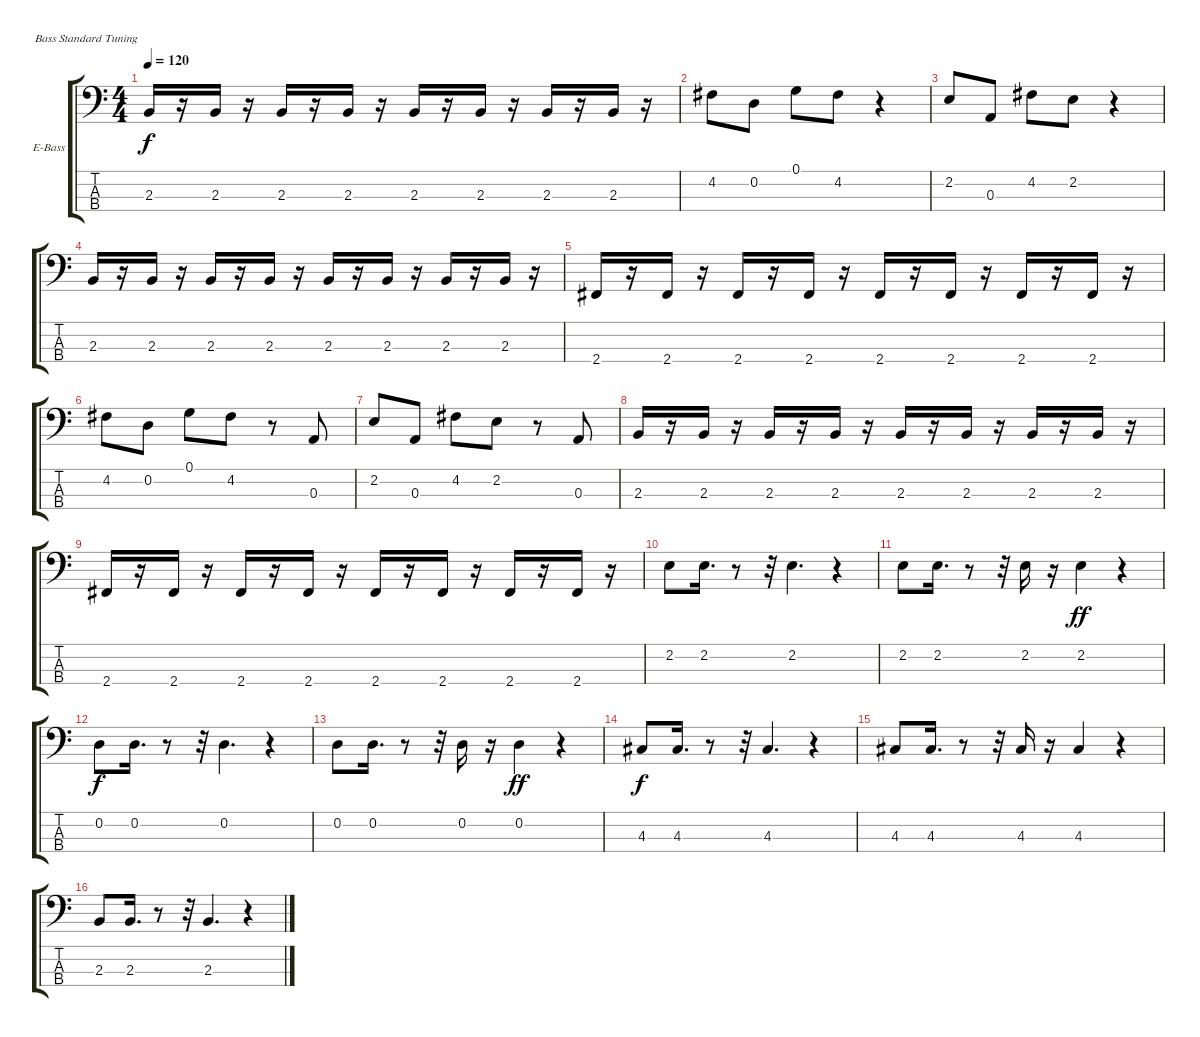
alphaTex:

\defaultSystemsLayout 4
\bracketExtendMode groupsimilarinstruments
\firstSystemTrackNameOrientation horizontal
\otherSystemsTrackNameOrientation horizontal
\track ("Игорь Тихомиров-Бас" "E-Bass") {instrument electricbassfinger}
\staff {score tabs}
\tuning (G2 D2 A1 E1)
\ts (4 4)
\tempo 120
\clef f4
\ks c
2.3.16{dy f} r.16 2.3.16 r.16 2.3.16 r.16 2.3.16 r.16 2.3.16 r.16 2.3.16 r.16 2.3.16 r.16 2.3.16 r.16 |
4.2.8 0.2.8 0.1.8 4.2.8 r.4 |
2.2.8 0.3.8 4.2.8 2.2.8 r.4 |
2.3.16 r.16 2.3.16 r.16 2.3.16 r.16 2.3.16 r.16 2.3.16 r.16 2.3.16 r.16 2.3.16 r.16 2.3.16 r.16 |
2.4.16 r.16 2.4.16 r.16 2.4.16 r.16 2.4.16 r.16 2.4.16 r.16 2.4.16 r.16 2.4.16 r.16 2.4.16 r.16 |
4.2.8 0.2.8 0.1.8 4.2.8 r.8 0.3.8 |
2.2.8 0.3.8 4.2.8 2.2.8 r.8 0.3.8 |
2.3.16 r.16 2.3.16 r.16 2.3.16 r.16 2.3.16 r.16 2.3.16 r.16 2.3.16 r.16 2.3.16 r.16 2.3.16 r.16 |
2.4.16 r.16 2.4.16 r.16 2.4.16 r.16 2.4.16 r.16 2.4.16 r.16 2.4.16 r.16 2.4.16 r.16 2.4.16 r.16 |
2.2.8 2.2.16{d} r.8 r.32 2.2.4{d} r.4 |
2.2.8 2.2.16{d} r.8 r.32 2.2.16 r.16 2.2.4{dy ff} r.4 |
0.2.8{dy f} 0.2.16{d} r.8 r.32 0.2.4{d} r.4 |
0.2.8 0.2.16{d} r.8 r.32 0.2.16 r.16 0.2.4{dy ff} r.4 |
4.3.8{dy f} 4.3.16{d} r.8 r.32 4.3.4{d} r.4 |
4.3.8 4.3.16{d} r.8 r.32 4.3.16 r.16 4.3.4 r.4 |
2.3.8 2.3.16{d} r.8 r.32 2.3.4{d} r.4
